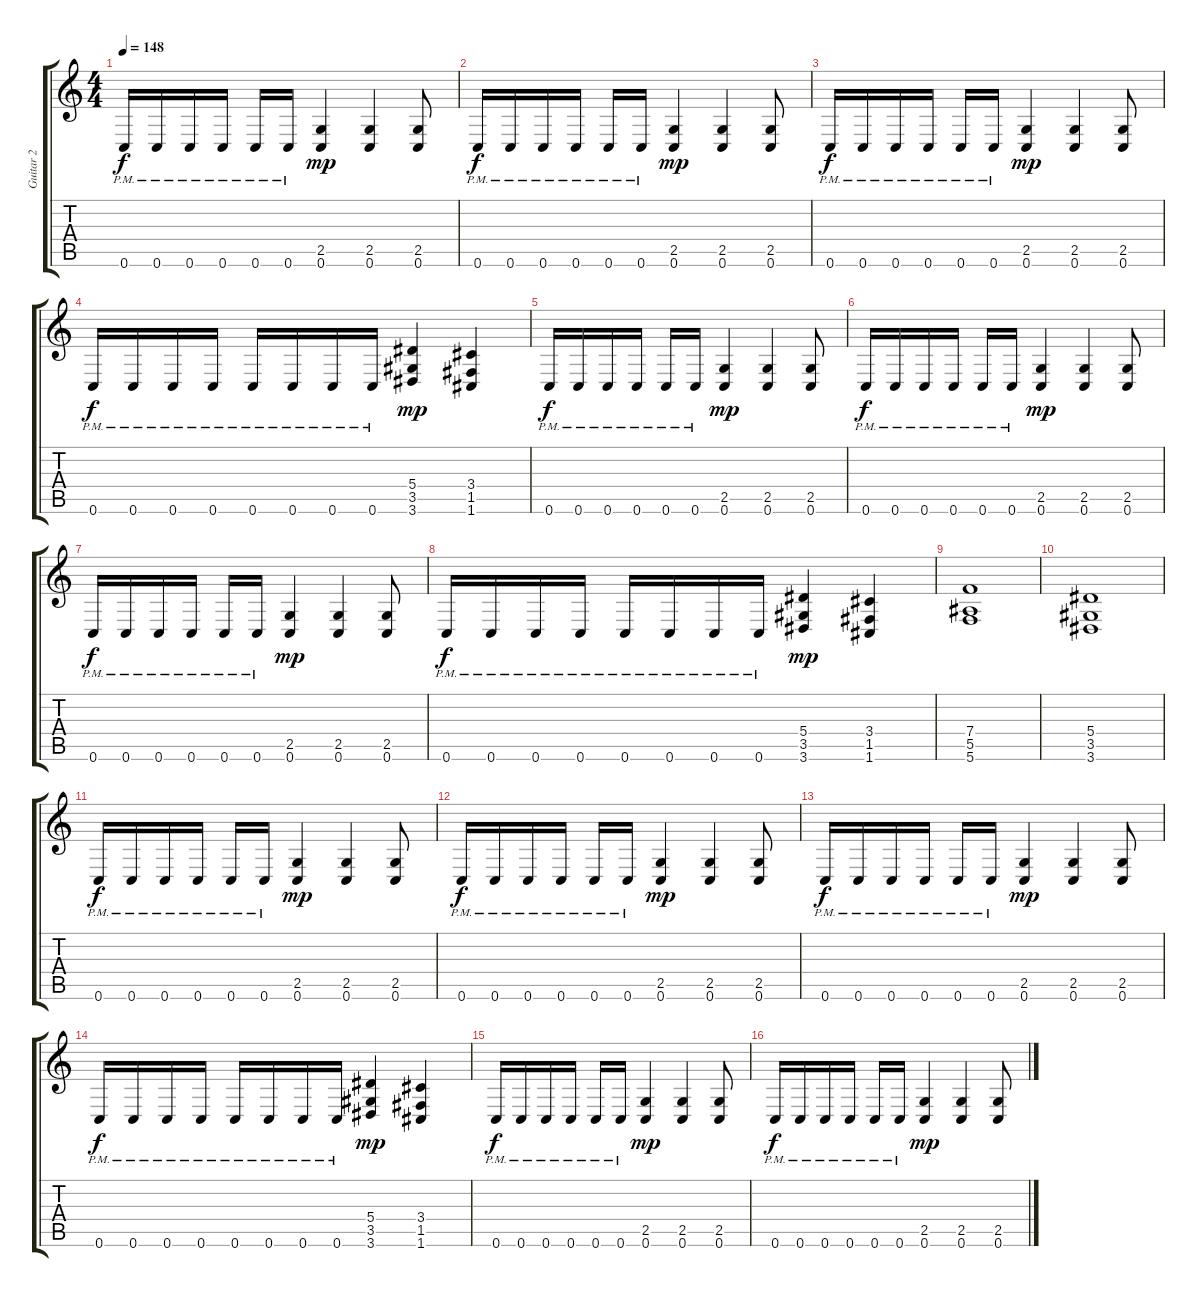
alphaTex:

\track ("Guitar 2" "Guitar 2") {instrument distortionguitar}
\staff {score tabs}
\tuning (C4 G3 Eb3 Bb2 F2 C2) {hide}
\ts (4 4)
\tempo 148
\clef g2
\ks c
0.6{pm}.16{dy f} 0.6{pm}.16 0.6{pm}.16 0.6{pm}.16 0.6{pm}.16 0.6{pm}.16 (2.5 0.6).4{dy mp} (2.5 0.6).4 (2.5 0.6).8 |
0.6{pm}.16{dy f} 0.6{pm}.16 0.6{pm}.16 0.6{pm}.16 0.6{pm}.16 0.6{pm}.16 (2.5 0.6).4{dy mp} (2.5 0.6).4 (2.5 0.6).8 |
0.6{pm}.16{dy f} 0.6{pm}.16 0.6{pm}.16 0.6{pm}.16 0.6{pm}.16 0.6{pm}.16 (2.5 0.6).4{dy mp} (2.5 0.6).4 (2.5 0.6).8 |
0.6{pm}.16{dy f} 0.6{pm}.16 0.6{pm}.16 0.6{pm}.16 0.6{pm}.16 0.6{pm}.16 0.6{pm}.16 0.6{pm}.16 (5.4 3.5 3.6).4{dy mp} (3.4 1.5 1.6).4 |
0.6{pm}.16{dy f} 0.6{pm}.16 0.6{pm}.16 0.6{pm}.16 0.6{pm}.16 0.6{pm}.16 (2.5 0.6).4{dy mp} (2.5 0.6).4 (2.5 0.6).8 |
0.6{pm}.16{dy f} 0.6{pm}.16 0.6{pm}.16 0.6{pm}.16 0.6{pm}.16 0.6{pm}.16 (2.5 0.6).4{dy mp} (2.5 0.6).4 (2.5 0.6).8 |
0.6{pm}.16{dy f} 0.6{pm}.16 0.6{pm}.16 0.6{pm}.16 0.6{pm}.16 0.6{pm}.16 (2.5 0.6).4{dy mp} (2.5 0.6).4 (2.5 0.6).8 |
0.6{pm}.16{dy f} 0.6{pm}.16 0.6{pm}.16 0.6{pm}.16 0.6{pm}.16 0.6{pm}.16 0.6{pm}.16 0.6{pm}.16 (5.4 3.5 3.6).4{dy mp} (3.4 1.5 1.6).4 |
(7.4 5.5 5.6).1 |
(5.4 3.5 3.6).1 |
0.6{pm}.16{dy f} 0.6{pm}.16 0.6{pm}.16 0.6{pm}.16 0.6{pm}.16 0.6{pm}.16 (2.5 0.6).4{dy mp} (2.5 0.6).4 (2.5 0.6).8 |
0.6{pm}.16{dy f} 0.6{pm}.16 0.6{pm}.16 0.6{pm}.16 0.6{pm}.16 0.6{pm}.16 (2.5 0.6).4{dy mp} (2.5 0.6).4 (2.5 0.6).8 |
0.6{pm}.16{dy f} 0.6{pm}.16 0.6{pm}.16 0.6{pm}.16 0.6{pm}.16 0.6{pm}.16 (2.5 0.6).4{dy mp} (2.5 0.6).4 (2.5 0.6).8 |
0.6{pm}.16{dy f} 0.6{pm}.16 0.6{pm}.16 0.6{pm}.16 0.6{pm}.16 0.6{pm}.16 0.6{pm}.16 0.6{pm}.16 (5.4 3.5 3.6).4{dy mp} (3.4 1.5 1.6).4 |
0.6{pm}.16{dy f} 0.6{pm}.16 0.6{pm}.16 0.6{pm}.16 0.6{pm}.16 0.6{pm}.16 (2.5 0.6).4{dy mp} (2.5 0.6).4 (2.5 0.6).8 |
0.6{pm}.16{dy f} 0.6{pm}.16 0.6{pm}.16 0.6{pm}.16 0.6{pm}.16 0.6{pm}.16 (2.5 0.6).4{dy mp} (2.5 0.6).4 (2.5 0.6).8
